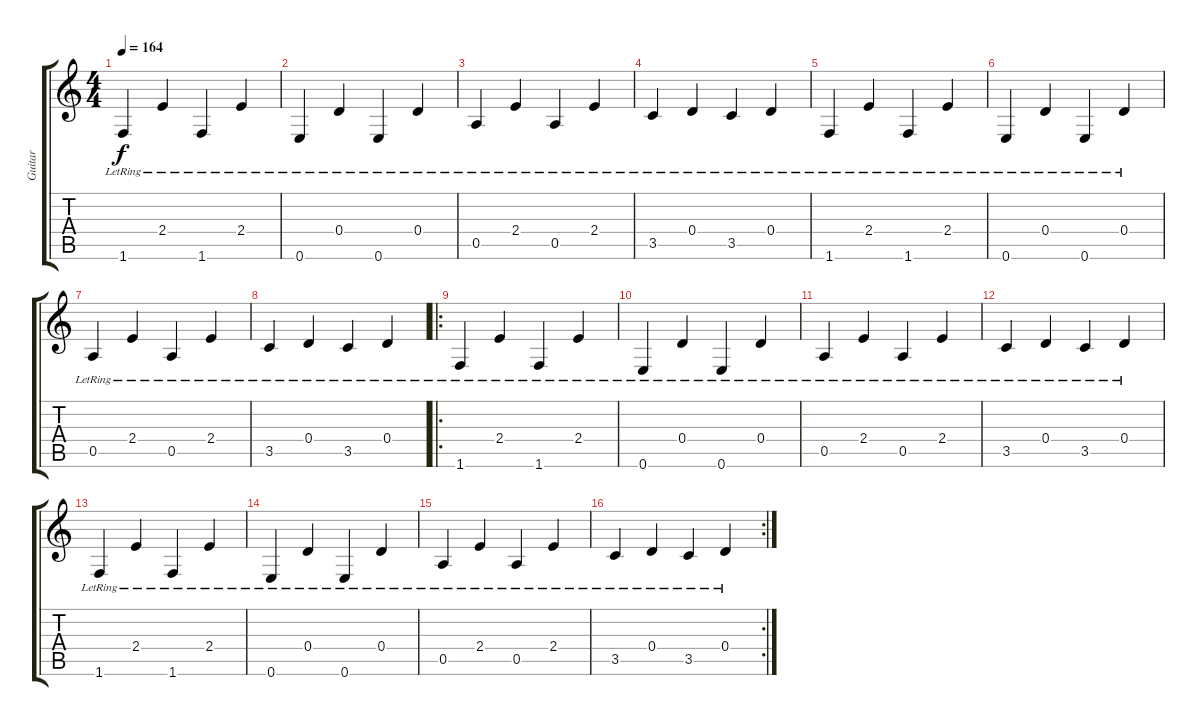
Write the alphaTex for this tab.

\track ("Guitar" "Guitar") {instrument electricguitarjazz}
\staff {score tabs}
\tuning (E4 B3 G3 D3 A2 E2) {hide}
\ts (4 4)
\tempo 164
\clef g2
\ks c
1.6{lr}.4{dy f} 2.4{lr}.4 1.6{lr}.4 2.4{lr}.4 |
0.6{lr}.4 0.4{lr}.4 0.6{lr}.4 0.4{lr}.4 |
0.5{lr}.4 2.4{lr}.4 0.5{lr}.4 2.4{lr}.4 |
3.5{lr}.4 0.4{lr}.4 3.5{lr}.4 0.4{lr}.4 |
1.6{lr}.4 2.4{lr}.4 1.6{lr}.4 2.4{lr}.4 |
0.6{lr}.4 0.4{lr}.4 0.6{lr}.4 0.4{lr}.4 |
0.5{lr}.4 2.4{lr}.4 0.5{lr}.4 2.4{lr}.4 |
3.5{lr}.4 0.4{lr}.4 3.5{lr}.4 0.4{lr}.4 |
\ro
1.6{lr}.4 2.4{lr}.4 1.6{lr}.4 2.4{lr}.4 |
0.6{lr}.4 0.4{lr}.4 0.6{lr}.4 0.4{lr}.4 |
0.5{lr}.4 2.4{lr}.4 0.5{lr}.4 2.4{lr}.4 |
3.5{lr}.4 0.4{lr}.4 3.5{lr}.4 0.4{lr}.4 |
1.6{lr}.4 2.4{lr}.4 1.6{lr}.4 2.4{lr}.4 |
0.6{lr}.4 0.4{lr}.4 0.6{lr}.4 0.4{lr}.4 |
0.5{lr}.4 2.4{lr}.4 0.5{lr}.4 2.4{lr}.4 |
\rc 2
3.5{lr}.4 0.4{lr}.4 3.5{lr}.4 0.4{lr}.4
